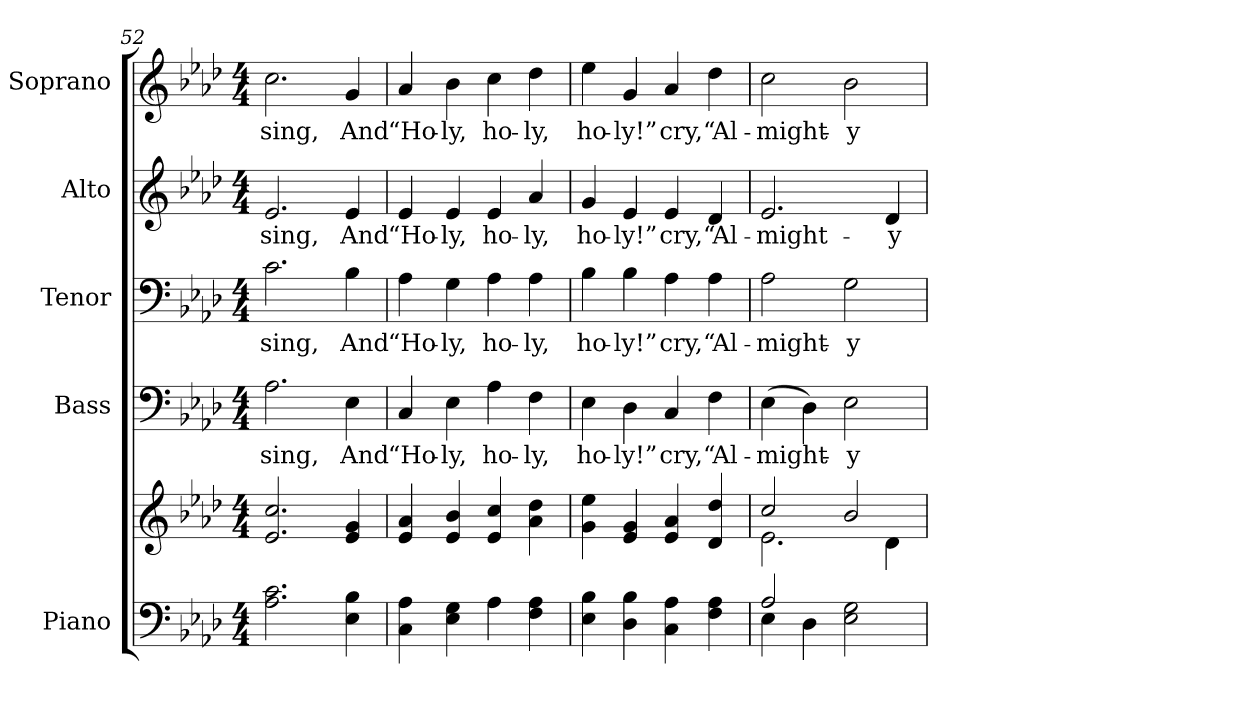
**kern	**kern	**kern	**text	**kern	**text	**kern	**text	**kern	**text
*part5	*part5	*part4	*part4	*part3	*part3	*part2	*part2	*part1	*part1
*staff6	*staff5	*staff4	*staff4	*staff3	*staff3	*staff2	*staff2	*staff1	*staff1
*I"Piano	*	*I"Bass	*	*I"Tenor	*	*I"Alto	*	*I"Soprano	*
*I'Pno.	*	*I'B.	*	*I'T.	*	*I'A.	*	*I'S.	*
*clefF4	*clefG2	*clefF4	*	*clefF4	*	*clefG2	*	*clefG2	*
*k[b-e-a-d-]	*k[b-e-a-d-]	*k[b-e-a-d-]	*	*k[b-e-a-d-]	*	*k[b-e-a-d-]	*	*k[b-e-a-d-]	*
*A-:	*A-:	*A-:	*	*A-:	*	*A-:	*	*A-:	*
*M4/4	*M4/4	*M4/4	*	*M4/4	*	*M4/4	*	*M4/4	*
=52	=52	=52	=52	=52	=52	=52	=52	=52	=52
!	!	!	!LO:LY:b:color=#000000	!	!	!	!	!	!
!	!	!	!	!	!LO:LY:b:color=#000000	!	!	!	!
!	!	!	!	!	!	!	!LO:LY:b:color=#000000	!	!
!	!	!	!	!	!	!	!	!	!LO:LY:b:color=#000000
2.A-i\ 2.ci	2.e-i/ 2.cci	2.A-i\	sing,	2.ci\	sing,	2.e-i/	sing,	2.cci\	sing,
!	!	!	!LO:LY:b:color=#000000	!	!	!	!	!	!
!	!	!	!	!	!LO:LY:b:color=#000000	!	!	!	!
!	!	!	!	!	!	!	!LO:LY:b:color=#000000	!	!
!	!	!	!	!	!	!	!	!	!LO:LY:b:color=#000000
4E-i\ 4B-i	4e-i/ 4gi	4E-i\	And	4B-i\	And	4e-i/	And	4gi/	And
!!LO:PB:g=z
=53	=53	=53	=53	=53	=53	=53	=53	=53	=53
!	!	!	!LO:LY:b:color=#000000	!	!	!	!	!	!
!	!	!	!	!	!LO:LY:b:color=#000000	!	!	!	!
!	!	!	!	!	!	!	!LO:LY:b:color=#000000	!	!
!	!	!	!	!	!	!	!	!	!LO:LY:b:color=#000000
4Ci\ 4A-i	4e-i/ 4a-i	4Ci/	“Ho-	4A-i\	“Ho-	4e-i/	“Ho-	4a-i/	“Ho-
!	!	!	!LO:LY:b:color=#000000	!	!	!	!	!	!
!	!	!	!	!	!LO:LY:b:color=#000000	!	!	!	!
!	!	!	!	!	!	!	!LO:LY:b:color=#000000	!	!
!	!	!	!	!	!	!	!	!	!LO:LY:b:color=#000000
4E-i\ 4Gi	4e-i/ 4b-i	4E-i\	-ly,	4Gi\	-ly,	4e-i/	-ly,	4b-i\	-ly,
!	!	!	!LO:LY:b:color=#000000	!	!	!	!	!	!
!	!	!	!	!	!LO:LY:b:color=#000000	!	!	!	!
!	!	!	!	!	!	!	!LO:LY:b:color=#000000	!	!
!	!	!	!	!	!	!	!	!	!LO:LY:b:color=#000000
4A-i\	4e-i/ 4cci	4A-i\	ho-	4A-i\	ho-	4e-i/	ho-	4cci\	ho-
!	!	!	!LO:LY:b:color=#000000	!	!	!	!	!	!
!	!	!	!	!	!LO:LY:b:color=#000000	!	!	!	!
!	!	!	!	!	!	!	!LO:LY:b:color=#000000	!	!
!	!	!	!	!	!	!	!	!	!LO:LY:b:color=#000000
4Fi\ 4A-i	4a-i\ 4dd-i	4Fi\	-ly,	4A-i\	-ly,	4a-i/	-ly,	4dd-i\	-ly,
=54	=54	=54	=54	=54	=54	=54	=54	=54	=54
!	!	!	!LO:LY:b:color=#000000	!	!	!	!	!	!
!	!	!	!	!	!LO:LY:b:color=#000000	!	!	!	!
!	!	!	!	!	!	!	!LO:LY:b:color=#000000	!	!
!	!	!	!	!	!	!	!	!	!LO:LY:b:color=#000000
4E-i\ 4B-i	4gi\ 4ee-i	4E-i\	ho-	4B-i\	ho-	4gi/	ho-	4ee-i\	ho-
!	!	!	!LO:LY:b:color=#000000	!	!	!	!	!	!
!	!	!	!	!	!LO:LY:b:color=#000000	!	!	!	!
!	!	!	!	!	!	!	!LO:LY:b:color=#000000	!	!
!	!	!	!	!	!	!	!	!	!LO:LY:b:color=#000000
4D-i\ 4B-i	4e-i/ 4gi	4D-i\	-ly!”	4B-i\	-ly!”	4e-i/	-ly!”	4gi/	-ly!”
!	!	!	!LO:LY:b:color=#000000	!	!	!	!	!	!
!	!	!	!	!	!LO:LY:b:color=#000000	!	!	!	!
!	!	!	!	!	!	!	!LO:LY:b:color=#000000	!	!
!	!	!	!	!	!	!	!	!	!LO:LY:b:color=#000000
4Ci\ 4A-i	4e-i/ 4a-i	4Ci/	cry,	4A-i\	cry,	4e-i/	cry,	4a-i/	cry,
!	!	!	!LO:LY:b:color=#000000	!	!	!	!	!	!
!	!	!	!	!	!LO:LY:b:color=#000000	!	!	!	!
!	!	!	!	!	!	!	!LO:LY:b:color=#000000	!	!
!	!	!	!	!	!	!	!	!	!LO:LY:b:color=#000000
4Fi\ 4A-i	4d-i/ 4dd-i	4Fi\	“Al-	4A-i\	“Al-	4d-i/	“Al-	4dd-i\	“Al-
!!LO:PB:g=z
=55	=55	=55	=55	=55	=55	=55	=55	=55	=55
*^	*^	*	*	*	*	*	*	*	*
!	!	!	!	!	!LO:LY:b:color=#000000	!	!	!	!	!	!
!	!	!	!	!	!	!	!LO:LY:b:color=#000000	!	!	!	!
!	!	!	!	!	!	!	!	!	!LO:LY:b:color=#000000	!	!
!	!	!	!	!	!	!	!	!	!	!	!LO:LY:b:color=#000000
2A-i/	4E-i\	2cci/	2.e-i\	(4E-i\	-might-	2A-i\	-might-	2.e-i/	-might-	2cci\	-might-
.	4D-i\	.	.	4D-i\)	.	.	.	.	.	.	.
!	!	!	!	!	!LO:LY:b:color=#000000	!	!	!	!	!	!
!	!	!	!	!	!	!	!LO:LY:b:color=#000000	!	!	!	!
!	!	!	!	!	!	!	!	!	!	!	!LO:LY:b:color=#000000
2E-i\ 2Gi	2ryy	2b-i/	.	2E-i\	-y	2Gi\	-y	.	.	2b-i\	-y
!	!	!	!	!	!	!	!	!	!LO:LY:b:color=#000000	!	!
.	.	.	4d-i\	.	.	.	.	4d-i/	-y	.	.
*v	*v	*	*	*	*	*	*	*	*	*	*
*	*v	*v	*	*	*	*	*	*	*	*
=	=	=	=	=	=	=	=	=	=
*-	*-	*-	*-	*-	*-	*-	*-	*-	*-
